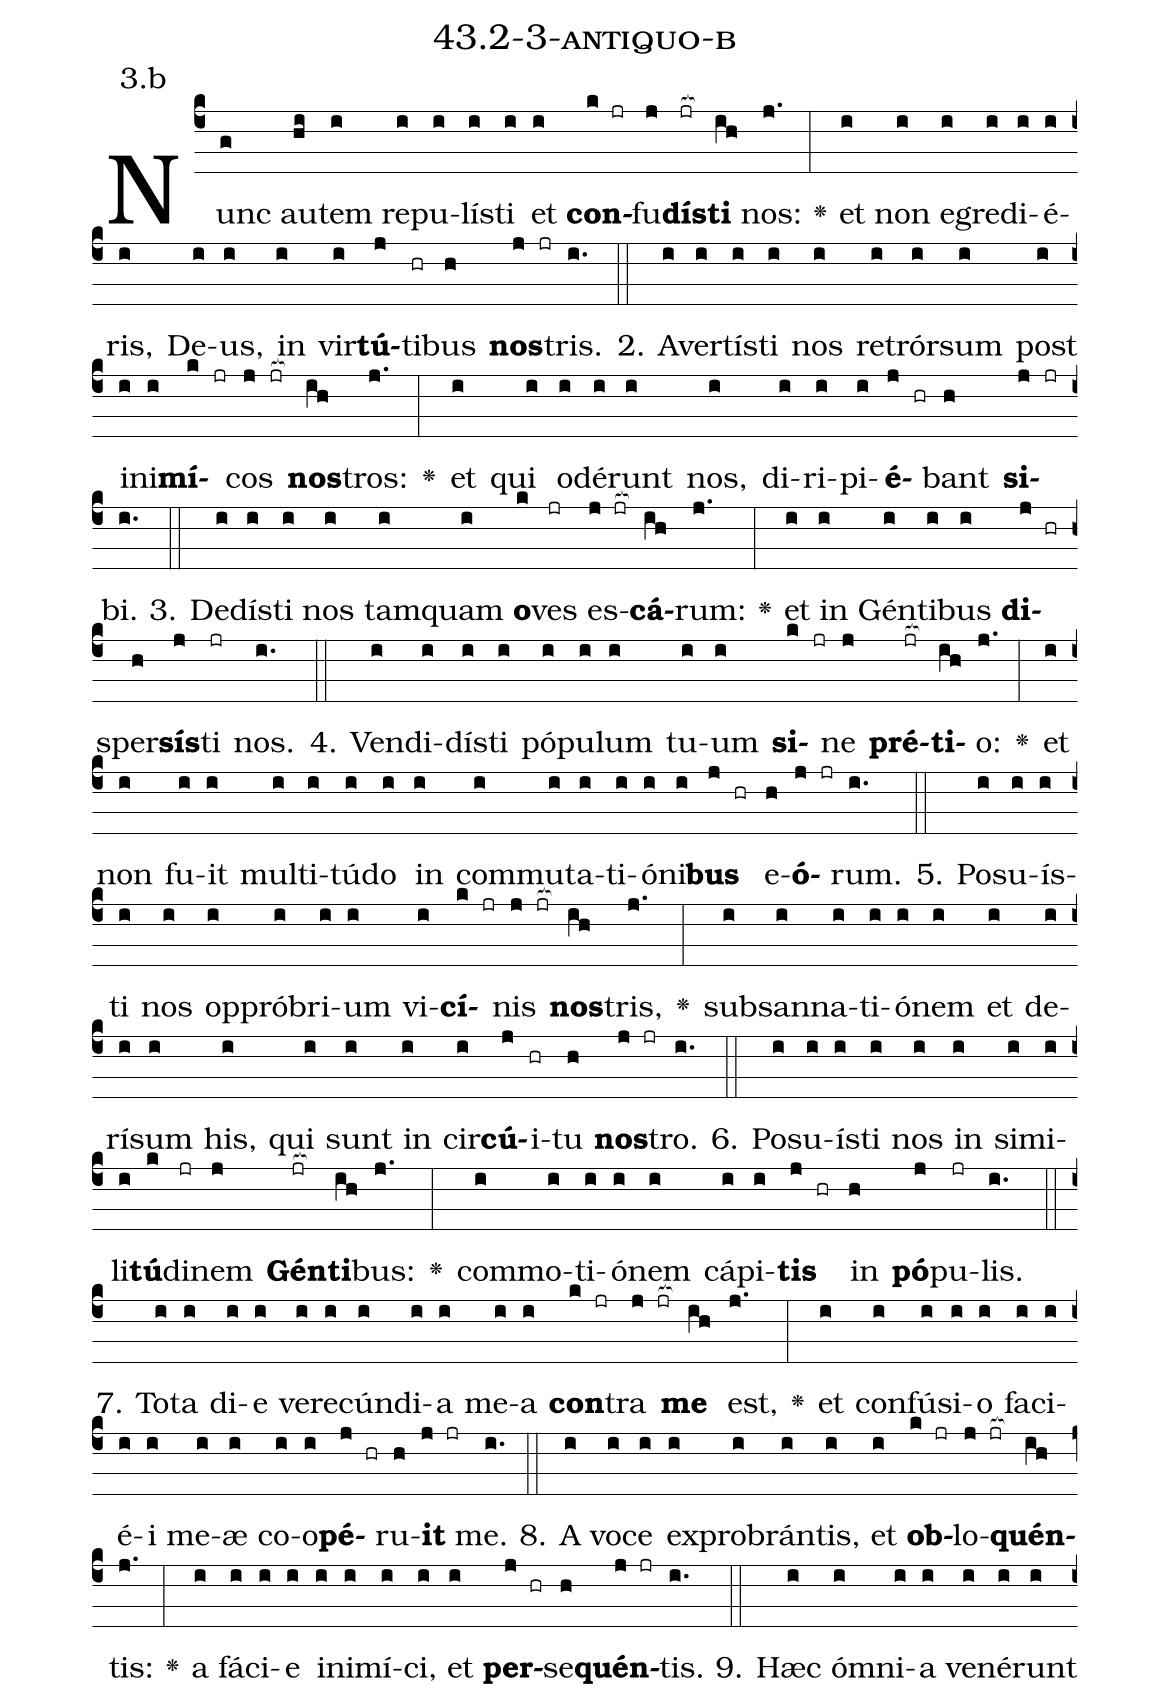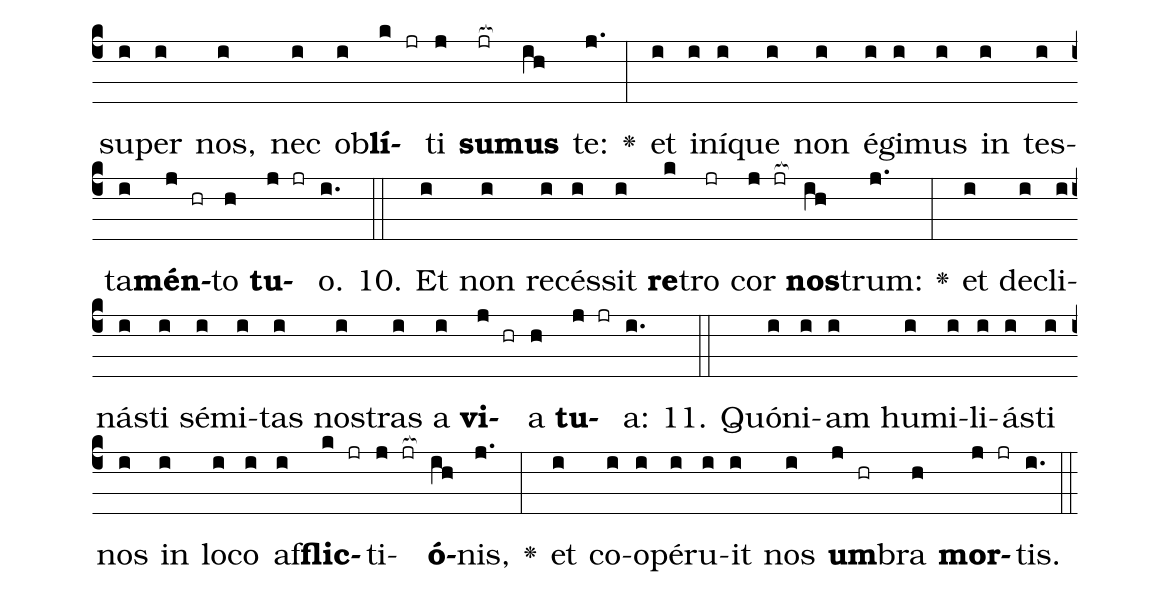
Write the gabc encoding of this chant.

name: 43.2-3-antiquo-b;
annotation: 3.b;
%%
(c4)Nunc(g) au(hi)tem(i) re(i)pu(i)lís(i)ti(i) et(i) <b>con</b>(k jr)fu(j)<b>dís</b>(jr[ocb:1{])<b>ti</b>(ih[ocb:0}]) nos:(j.) <v>\greheightstar</v>(:) et(i) non(i) e(i)gre(i)di(i)é(i)ris,(i) De(i)us,(i) in(i) vir(i)<b>tú</b>(j)ti(hr)bus(h) <b>nos</b>(j jr)tris.(i.) (::)
2. A(i)ver(i)tís(i)ti(i) nos(i) re(i)trór(i)sum(i) post(i) in(i)i(i)<b>mí</b>(k jr)cos(j jr[ocb:1{]) <b>nos</b>(ih[ocb:0}])tros:(j.) <v>\greheightstar</v>(:) et(i) qui(i) o(i)dé(i)runt(i) nos,(i) di(i)ri(i)pi(i)<b>é</b>(j hr)bant(h) <b>si</b>(j jr)bi.(i.) (::)
3. De(i)dís(i)ti(i) nos(i) tam(i)quam(i) <b>o</b>(k)ves(jr) es(j jr[ocb:1{])<b>cá</b>(ih[ocb:0}])rum:(j.) <v>\greheightstar</v>(:) et(i) in(i) Gén(i)ti(i)bus(i) <b>di</b>(j hr)sper(h)<b>sís</b>(j)ti(jr) nos.(i.) (::)
4. Ven(i)di(i)dís(i)ti(i) pó(i)pu(i)lum(i) tu(i)um(i) <b>si</b>(k jr)ne(j) <b>pré</b>(jr[ocb:1{])<b>ti</b>(ih[ocb:0}])o:(j.) <v>\greheightstar</v>(:) et(i) non(i) fu(i)it(i) mul(i)ti(i)tú(i)do(i) in(i) com(i)mu(i)ta(i)ti(i)ó(i)ni(i)<b>bus</b>(j hr) e(h)<b>ó</b>(j jr)rum.(i.) (::)
5. Po(i)su(i)ís(i)ti(i) nos(i) op(i)pró(i)bri(i)um(i) vi(i)<b>cí</b>(k jr)nis(j jr[ocb:1{]) <b>nos</b>(ih[ocb:0}])tris,(j.) <v>\greheightstar</v>(:) sub(i)san(i)na(i)ti(i)ó(i)nem(i) et(i) de(i)rí(i)sum(i) his,(i) qui(i) sunt(i) in(i) cir(i)<b>cú</b>(j)i(hr)tu(h) <b>nos</b>(j jr)tro.(i.) (::)
6. Po(i)su(i)ís(i)ti(i) nos(i) in(i) si(i)mi(i)li(i)<b>tú</b>(k)di(jr)nem(j) <b>Gén</b>(jr[ocb:1{])<b>ti</b>(ih[ocb:0}])bus:(j.) <v>\greheightstar</v>(:) com(i)mo(i)ti(i)ó(i)nem(i) cá(i)pi(i)<b>tis</b>(j hr) in(h) <b>pó</b>(j)pu(jr)lis.(i.) (::)
7. To(i)ta(i) di(i)e(i) ve(i)re(i)cún(i)di(i)a(i) me(i)a(i) <b>con</b>(k jr)tra(j jr[ocb:1{]) <b>me</b>(ih[ocb:0}]) est,(j.) <v>\greheightstar</v>(:) et(i) con(i)fú(i)si(i)o(i) fa(i)ci(i)é(i)i(i) me(i)æ(i) co(i)o(i)<b>pé</b>(j hr)ru(h)<b>it</b>(j jr) me.(i.) (::)
8. A(i) vo(i)ce(i) ex(i)pro(i)brán(i)tis,(i) et(i) <b>ob</b>(k jr)lo(j jr[ocb:1{])<b>quén</b>(ih[ocb:0}])tis:(j.) <v>\greheightstar</v>(:) a(i) fá(i)ci(i)e(i) in(i)i(i)mí(i)ci,(i) et(i) <b>per</b>(j hr)se(h)<b>quén</b>(j jr)tis.(i.) (::)
9. Hæc(i) óm(i)ni(i)a(i) ve(i)né(i)runt(i) su(i)per(i) nos,(i) nec(i) ob(i)<b>lí</b>(k jr)ti(j) <b>su</b>(jr[ocb:1{])<b>mus</b>(ih[ocb:0}]) te:(j.) <v>\greheightstar</v>(:) et(i) in(i)í(i)que(i) non(i) é(i)gi(i)mus(i) in(i) tes(i)ta(i)<b>mén</b>(j hr)to(h) <b>tu</b>(j jr)o.(i.) (::)
10. Et(i) non(i) re(i)cés(i)sit(i) <b>re</b>(k)tro(jr) cor(j jr[ocb:1{]) <b>nos</b>(ih[ocb:0}])trum:(j.) <v>\greheightstar</v>(:) et(i) de(i)cli(i)nás(i)ti(i) sé(i)mi(i)tas(i) nos(i)tras(i) a(i) <b>vi</b>(j hr)a(h) <b>tu</b>(j jr)a:(i.) (::)
11. Quón(i)i(i)am(i) hu(i)mi(i)li(i)ás(i)ti(i) nos(i) in(i) lo(i)co(i) af(i)<b>flic</b>(k jr)ti(j jr[ocb:1{])<b>ó</b>(ih[ocb:0}])nis,(j.) <v>\greheightstar</v>(:) et(i) co(i)o(i)pé(i)ru(i)it(i) nos(i) <b>um</b>(j hr)bra(h) <b>mor</b>(j jr)tis.(i.) (::)
